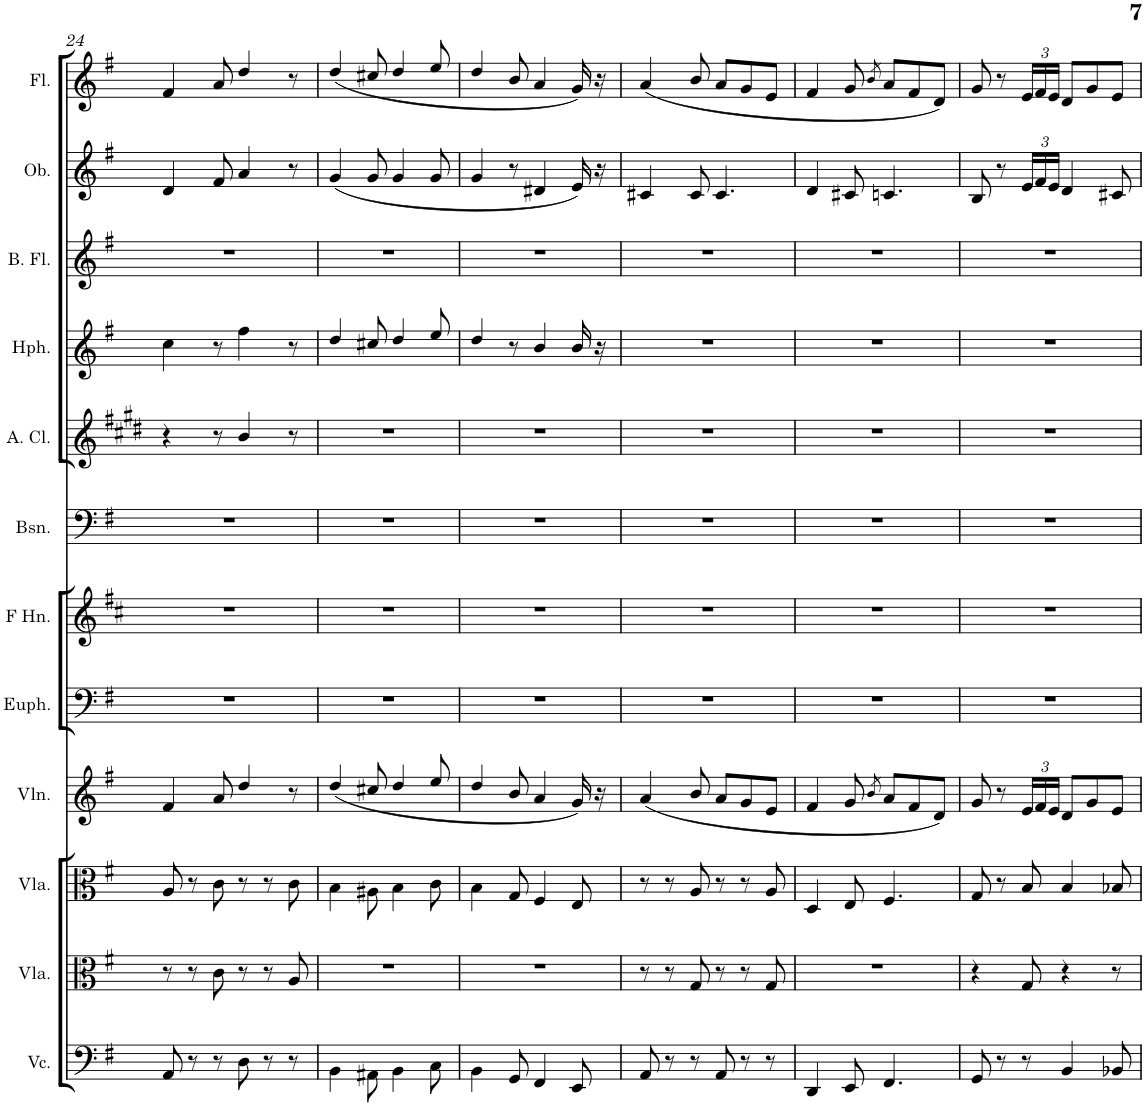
**kern	**kern	**kern	**kern	**kern	**kern	**kern	**kern	**kern	**kern	**kern	**kern
*part12	*part11	*part10	*part9	*part8	*part7	*part6	*part5	*part4	*part3	*part2	*part1
*staff12	*staff11	*staff10	*staff9	*staff8	*staff7	*staff6	*staff5	*staff4	*staff3	*staff2	*staff1
*I"Violoncello	*I"Viola	*I"Viola	*I"Violin	*I"Euphonium	*I"Horn in F	*I"Bassoon	*I"Alto Clarinet	*I"Heckelphone	*I"Bass Flute	*I"Oboe	*I"Flute
*I'Vc.	*I'Vla.	*I'Vla.	*I'Vln.	*I'Euph.	*	*I'Bsn.	*I'A. Cl.	*I'Hph.	*I'B. Fl.	*I'Ob.	*I'Fl.
!!LO:PB:g=z
*clefF4	*clefC3	*clefC3	*clefG2	*clefF4	*clefG2	*clefF4	*clefG2	*clefG2	*clefG2	*clefG2	*clefG2
*	*	*	*	*	*Trd4c7	*	*Trd5c9	*Trd7c12	*Trd7c12	*	*
*k[f#]	*k[f#]	*k[f#]	*k[f#]	*k[f#]	*k[f#c#]	*k[f#]	*k[f#c#g#d#]	*k[f#]	*k[f#]	*k[f#]	*k[f#]
*M6/8	*M6/8	*M6/8	*M6/8	*M6/8	*M6/8	*M6/8	*M6/8	*M6/8	*M6/8	*M6/8	*M6/8
=24	=24	=24	=24	=24	=24	=24	=24	=24	=24	=24	=24
8AA/	8r	8A/	4f#/	2.r	2.r	2.r	4r	4cc\	2.r	4d/	4f#/
8r	8r	8r	.	.	.	.	.	.	.	.	.
8r	8c\	8c\	8a/	.	.	.	8r	8r	.	8f#/	8a/
8D\	8r	8r	4dd/	.	.	.	4b/	4ff#\	.	4a/	4dd/
8r	8r	8r	.	.	.	.	.	.	.	.	.
8r	8A/	8c\	8r	.	.	.	8r	8r	.	8r	8r
=25	=25	=25	=25	=25	=25	=25	=25	=25	=25	=25	=25
4BB\	2.r	4B\	(4dd/	2.r	2.r	2.r	2.r	4dd/	2.r	(4g/	(4dd/
8AA#X\	.	8A#X\	8cc#X/	.	.	.	.	8cc#X/	.	8g/	8cc#X/
4BB\	.	4B\	4dd/	.	.	.	.	4dd/	.	4g/	4dd/
8C\	.	8c\	8ee/	.	.	.	.	8ee/	.	8g/	8ee/
=26	=26	=26	=26	=26	=26	=26	=26	=26	=26	=26	=26
4BB\	2.r	4B\	4dd/	2.r	2.r	2.r	2.r	4dd/	2.r	4g/	4dd/
8GG/	.	8G/	8b/	.	.	.	.	8r	.	8r	8b/
4FF#/	.	4F#/	4a/	.	.	.	.	4b/	.	4d#X/	4a/
8EE/	.	8E/	16g/)	.	.	.	.	16b/	.	16e/)	16g/)
.	.	.	16r	.	.	.	.	16r	.	16r	16r
=27	=27	=27	=27	=27	=27	=27	=27	=27	=27	=27	=27
8AA/	8r	8r	(4a/	2.r	2.r	2.r	2.r	2.r	2.r	4c#X/	(4a/
8r	8r	8r	.	.	.	.	.	.	.	.	.
8r	8G/	8A/	8b/	.	.	.	.	.	.	8c#/	8b/
8AA/	8r	8r	8a/L	.	.	.	.	.	.	4.c#/	8a/L
8r	8r	8r	8g/	.	.	.	.	.	.	.	8g/
8r	8G/	8A/	8e/J	.	.	.	.	.	.	.	8e/J
=28	=28	=28	=28	=28	=28	=28	=28	=28	=28	=28	=28
4DD/	2.r	4D/	4f#/	2.r	2.r	2.r	2.r	2.r	2.r	4d/	4f#/
8EE/	.	8E/	8g/	.	.	.	.	.	.	8c#X/	8g/
.	.	.	8qb/	.	.	.	.	.	.	.	8qb/
4.FF#/	.	4.F#/	8a/L	.	.	.	.	.	.	4.cn/	8a/L
.	.	.	8f#/	.	.	.	.	.	.	.	8f#/
.	.	.	8d/J)	.	.	.	.	.	.	.	8d/J)
=29	=29	=29	=29	=29	=29	=29	=29	=29	=29	=29	=29
8GG/	4r	8G/	8g/	2.r	2.r	2.r	2.r	2.r	2.r	8B/	8g/
8r	.	8r	8r	.	.	.	.	.	.	8r	8r
*	*	*	*Xbrackettup	*	*	*	*	*	*	*Xbrackettup	*Xbrackettup
8r	8G/	8B/	24e/LL	.	.	.	.	.	.	24e/LL	24e/LL
.	.	.	24f#/	.	.	.	.	.	.	24f#/	24f#/
.	.	.	24e/JJ	.	.	.	.	.	.	24e/JJ	24e/JJ
4BB/	4r	4B/	8d/L	.	.	.	.	.	.	4d/	8d/L
.	.	.	8g/	.	.	.	.	.	.	.	8g/
8BB-X/	8r	8B-X/	8e/J	.	.	.	.	.	.	8c#X/	8e/J
=	=	=	=	=	=	=	=	=	=	=	=
*-	*-	*-	*-	*-	*-	*-	*-	*-	*-	*-	*-
